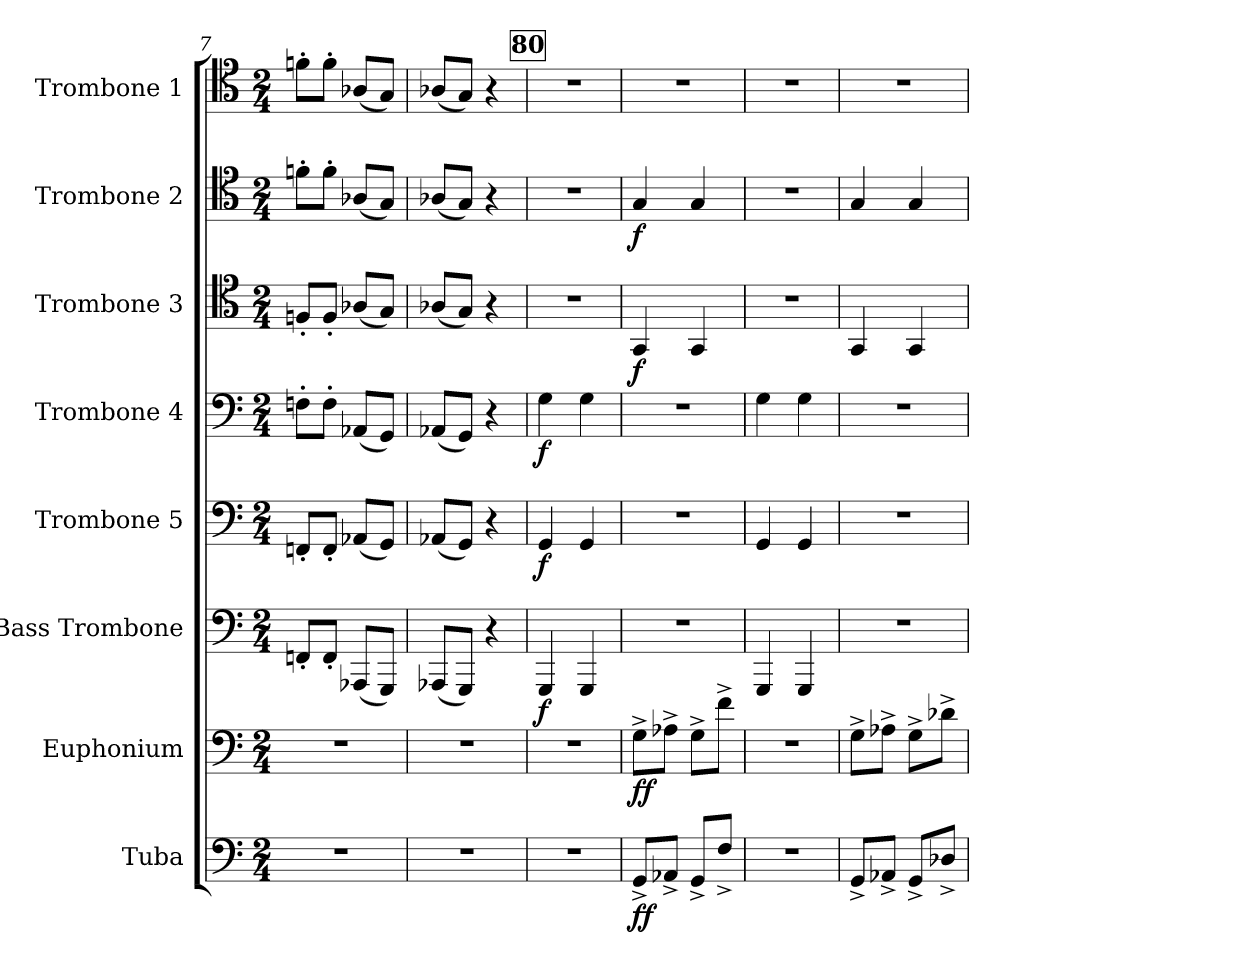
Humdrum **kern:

**kern	**dynam	**kern	**dynam	**kern	**dynam	**kern	**dynam	**kern	**dynam	**kern	**dynam	**kern	**dynam	**kern
*part8	*part8	*part7	*part7	*part6	*part6	*part5	*part5	*part4	*part4	*part3	*part3	*part2	*part2	*part1
*staff8	*staff8	*staff7	*staff7	*staff6	*staff6	*staff5	*staff5	*staff4	*staff4	*staff3	*staff3	*staff2	*staff2	*staff1
*I"Tuba	*	*I"Euphonium	*	*I"Bass Trombone	*	*I"Trombone 5	*	*I"Trombone 4	*	*I"Trombone 3	*	*I"Trombone 2	*	*I"Trombone 1
*I'Tba.	*	*I'Euph.	*	*I'B. Tbn.	*	*I'Tbn. 5	*	*I'Tbn. 4	*	*I'Tbn. 3	*	*I'Tbn. 2	*	*I'Tbn. 1
*clefF4	*	*clefF4	*	*clefF4	*	*clefF4	*	*clefF4	*	*clefC4	*	*clefC4	*	*clefC4
*k[]	*	*k[]	*	*k[]	*	*k[]	*	*k[]	*	*k[]	*	*k[]	*	*k[]
*M2/4	*	*M2/4	*	*M2/4	*	*M2/4	*	*M2/4	*	*M2/4	*	*M2/4	*	*M2/4
=7	=7	=7	=7	=7	=7	=7	=7	=7	=7	=7	=7	=7	=7	=7
2r	.	2r	.	8FFn'/L	.	8FFn'/L	.	8Fn'\L	.	8Fn'/L	.	8fn'\L	.	8fn'\L
.	.	.	.	8FF'/J	.	8FF'/J	.	8F'\J	.	8F'/J	.	8f'\J	.	8f'\J
.	.	.	.	(<8AAA-X/L	.	(<8AA-X/L	.	(<8AA-X/L	.	(<8A-X/L	.	(<8A-X/L	.	(<8A-X/L
.	.	.	.	8GGG/J)	.	8GG/J)	.	8GG/J)	.	8G/J)	.	8G/J)	.	8G/J)
=8	=8	=8	=8	=8	=8	=8	=8	=8	=8	=8	=8	=8	=8	=8
2r	.	2r	.	(<8AAA-X/L	.	(<8AA-X/L	.	(<8AA-X/L	.	(<8A-X/L	.	(<8A-X/L	.	(<8A-X/L
.	.	.	.	8GGG/J)	.	8GG/J)	.	8GG/J)	.	8G/J)	.	8G/J)	.	8G/J)
.	.	.	.	4r	.	4r	.	4r	.	4r	.	4r	.	4r
!!LO:REH:place=s1:a:B:fs=14:t=80
=9	=9	=9	=9	=9	=9	=9	=9	=9	=9	=9	=9	=9	=9	=9
!	!	!	!	!	!LO:DY:b	!	!LO:DY:b	!	!LO:DY:b	!	!	!	!	!
2r	.	2r	.	4GGG/	f	4GG/	f	4G\	f	2r	.	2r	.	2r
.	.	.	.	4GGG/	.	4GG/	.	4G\	.	.	.	.	.	.
=10	=10	=10	=10	=10	=10	=10	=10	=10	=10	=10	=10	=10	=10	=10
!	!LO:DY:b	!	!LO:DY:b	!	!	!	!	!	!	!	!LO:DY:b	!	!LO:DY:b	!
8GG^/L	ff	8G^\L	ff	2r	.	2r	.	2r	.	4GG/	f	4G/	f	2r
8AA-X^/J	.	8A-X^\J	.	.	.	.	.	.	.	.	.	.	.	.
8GG^/L	.	8G^\L	.	.	.	.	.	.	.	4GG/	.	4G/	.	.
8F^/J	.	8f^\J	.	.	.	.	.	.	.	.	.	.	.	.
=11	=11	=11	=11	=11	=11	=11	=11	=11	=11	=11	=11	=11	=11	=11
2r	.	2r	.	4GGG/	.	4GG/	.	4G\	.	2r	.	2r	.	2r
.	.	.	.	4GGG/	.	4GG/	.	4G\	.	.	.	.	.	.
!!LO:PB:g=z
=12	=12	=12	=12	=12	=12	=12	=12	=12	=12	=12	=12	=12	=12	=12
8GG^/L	.	8G^\L	.	2r	.	2r	.	2r	.	4GG/	.	4G/	.	2r
8AA-X^/J	.	8A-X^\J	.	.	.	.	.	.	.	.	.	.	.	.
8GG^/L	.	8G^\L	.	.	.	.	.	.	.	4GG/	.	4G/	.	.
8D-X^/J	.	8d-X^\J	.	.	.	.	.	.	.	.	.	.	.	.
=	=	=	=	=	=	=	=	=	=	=	=	=	=	=
*-	*-	*-	*-	*-	*-	*-	*-	*-	*-	*-	*-	*-	*-	*-
